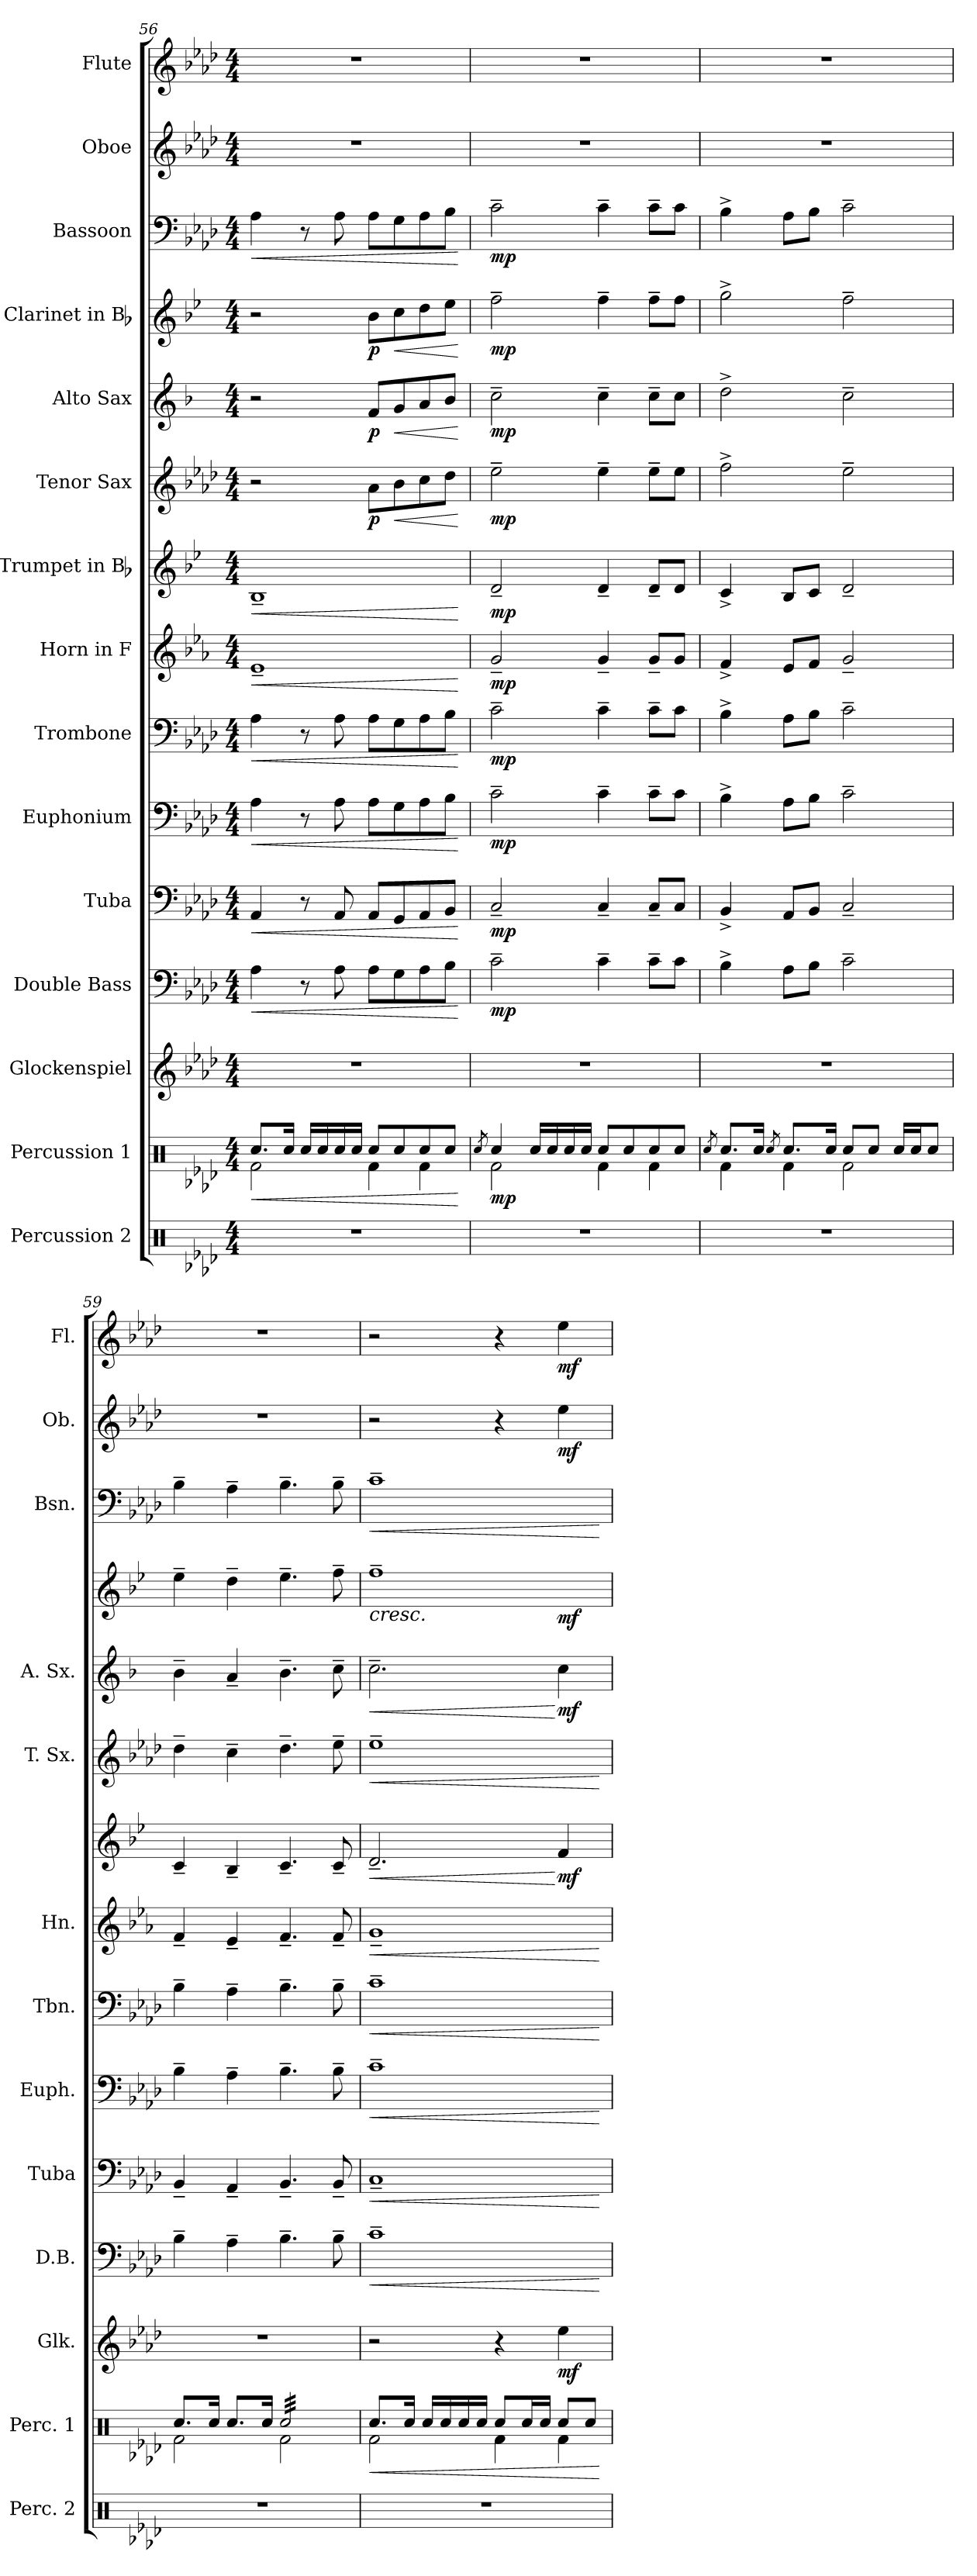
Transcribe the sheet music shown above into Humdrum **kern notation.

**kern	**kern	**dynam	**kern	**dynam	**kern	**dynam	**kern	**dynam	**kern	**dynam	**kern	**dynam	**kern	**dynam	**kern	**dynam	**kern	**dynam	**kern	**dynam	**kern	**dynam	**kern	**dynam	**kern	**dynam	**kern	**dynam
*part15	*part14	*part14	*part13	*part13	*part12	*part12	*part11	*part11	*part10	*part10	*part9	*part9	*part8	*part8	*part7	*part7	*part6	*part6	*part5	*part5	*part4	*part4	*part3	*part3	*part2	*part2	*part1	*part1
*staff15	*staff14	*staff14	*staff13	*staff13	*staff12	*staff12	*staff11	*staff11	*staff10	*staff10	*staff9	*staff9	*staff8	*staff8	*staff7	*staff7	*staff6	*staff6	*staff5	*staff5	*staff4	*staff4	*staff3	*staff3	*staff2	*staff2	*staff1	*staff1
*I"Percussion 2	*I"Percussion 1	*	*I"Glockenspiel	*	*I"Double Bass	*	*I"Tuba	*	*I"Euphonium	*	*I"Trombone	*	*I"Horn in F	*	*I"Trumpet in Bb	*	*I"Tenor Sax	*	*I"Alto Sax	*	*I"Clarinet in Bb	*	*I"Bassoon	*	*I"Oboe	*	*I"Flute	*
*I'Perc. 2	*I'Perc. 1	*	*I'Glk.	*	*I'D.B.	*	*I'Tuba	*	*I'Euph.	*	*I'Tbn.	*	*I'Hn.	*	*	*	*I'T. Sx.	*	*I'A. Sx.	*	*	*	*I'Bsn.	*	*I'Ob.	*	*I'Fl.	*
*clefX	*clefX	*	*clefG2	*	*clefF4	*	*clefF4	*	*clefF4	*	*clefF4	*	*clefG2	*	*clefG2	*	*clefG2	*	*clefG2	*	*clefG2	*	*clefF4	*	*clefG2	*	*clefG2	*
*	*	*	*ITrd-14c-24	*	*ITrd7c12	*	*	*	*	*	*	*	*ITrd4c7	*	*ITrd1c2	*	*ITrd8c14	*	*ITrd5c9	*	*ITrd1c2	*	*	*	*	*	*	*
*k[b-e-a-d-]	*k[b-e-a-d-]	*	*k[b-e-a-d-]	*	*k[b-e-a-d-]	*	*k[b-e-a-d-]	*	*k[b-e-a-d-]	*	*k[b-e-a-d-]	*	*k[b-e-a-d-]	*	*k[b-e-a-d-]	*	*k[b-e-a-d-]	*	*k[b-e-a-d-]	*	*k[b-e-a-d-]	*	*k[b-e-a-d-]	*	*k[b-e-a-d-]	*	*k[b-e-a-d-]	*
*A-:	*A-:	*	*A-:	*	*A-:	*	*A-:	*	*A-:	*	*A-:	*	*A-:	*	*A-:	*	*A-:	*	*A-:	*	*A-:	*	*A-:	*	*A-:	*	*A-:	*
*M4/4	*M4/4	*	*M4/4	*	*M4/4	*	*M4/4	*	*M4/4	*	*M4/4	*	*M4/4	*	*M4/4	*	*M4/4	*	*M4/4	*	*M4/4	*	*M4/4	*	*M4/4	*	*M4/4	*
=56	=56	=56	=56	=56	=56	=56	=56	=56	=56	=56	=56	=56	=56	=56	=56	=56	=56	=56	=56	=56	=56	=56	=56	=56	=56	=56	=56	=56
!	!	!LO:HP:b	!	!	!	!LO:HP:b	!	!LO:HP:b	!	!LO:HP:b	!	!LO:HP:b	!	!LO:HP:b	!	!LO:HP:b	!	!	!	!	!	!	!	!LO:HP:b	!	!	!	!
*	*^	*	*	*	*	*	*	*	*	*	*	*	*	*	*	*	*	*	*	*	*	*	*	*	*	*	*	*
1r	8.Rcc/L	2Rf\	<	1r	.	4AA-\	<	4AA-/	<	4A-\	<	4A-\	<	1A-~<	<	1A-~<	<	2r	.	2r	.	2r	.	4A-\	<	1r	.	1r	.
.	16Rcc/Jk	.	.	.	.	.	.	.	.	.	.	.	.	.	.	.	.	.	.	.	.	.	.	.	.	.	.	.	.
.	16Rcc/LL	.	.	.	.	8r	.	8r	.	8r	.	8r	.	.	.	.	.	.	.	.	.	.	.	8r	.	.	.	.	.
.	16Rcc/	.	.	.	.	.	.	.	.	.	.	.	.	.	.	.	.	.	.	.	.	.	.	.	.	.	.	.	.
.	16Rcc/	.	.	.	.	8AA-\	.	8AA-/	.	8A-\	.	8A-\	.	.	.	.	.	.	.	.	.	.	.	8A-\	.	.	.	.	.
.	16Rcc/JJ	.	.	.	.	.	.	.	.	.	.	.	.	.	.	.	.	.	.	.	.	.	.	.	.	.	.	.	.
!	!	!	!	!	!	!	!	!	!	!	!	!	!	!	!	!	!	!	!LO:DY:b	!	!LO:DY:b	!	!LO:DY:b	!	!	!	!	!	!
.	8Rcc/L	4Rf\	.	.	.	8AA-\L	.	8AA-/L	.	8A-\L	.	8A-\L	.	.	.	.	.	8A-\L	p	8A-/L	p	8a-\L	p	8A-\L	.	.	.	.	.
!	!	!	!	!	!	!	!	!	!	!	!	!	!	!	!	!	!	!	!LO:HP:b	!	!LO:HP:b	!	!LO:HP:b	!	!	!	!	!	!
.	8Rcc/	.	.	.	.	8GG\	.	8GG/	.	8G\	.	8G\	.	.	.	.	.	8B-\	<	8B-/	<	8b-\	<	8G\	.	.	.	.	.
.	8Rcc/	4Rf\	.	.	.	8AA-\	.	8AA-/	.	8A-\	.	8A-\	.	.	.	.	.	8c\	.	8c/	.	8cc\	.	8A-\	.	.	.	.	.
.	8Rcc/J	.	.	.	.	8BB-\J	.	8BB-/J	.	8B-\J	.	8B-\J	.	.	.	.	.	8d-\J	.	8d-/J	.	8dd-\J	.	8B-\J	.	.	.	.	.
*	*v	*v	*	*	*	*	*	*	*	*	*	*	*	*	*	*	*	*	*	*	*	*	*	*	*	*	*	*	*
.	.	[	.	.	.	[	.	[	.	[	.	[	.	[	.	[	.	[	.	[	.	[	.	[	.	.	.	.
!!LO:PB:g=z
=57	=57	=57	=57	=57	=57	=57	=57	=57	=57	=57	=57	=57	=57	=57	=57	=57	=57	=57	=57	=57	=57	=57	=57	=57	=57	=57	=57	=57
.	8qRcc/	.	.	.	.	.	.	.	.	.	.	.	.	.	.	.	.	.	.	.	.	.	.	.	.	.	.	.
*	*^	*	*	*	*	*	*	*	*	*	*	*	*	*	*	*	*	*	*	*	*	*	*	*	*	*	*	*
!	!	!	!LO:DY:b	!	!	!	!LO:DY:b	!	!LO:DY:b	!	!LO:DY:b	!	!LO:DY:b	!	!LO:DY:b	!	!LO:DY:b	!	!LO:DY:b	!	!LO:DY:b	!	!LO:DY:b	!	!LO:DY:b	!	!	!	!
1r	4Rcc/	2Rf\	mp	1r	.	2C~>\	mp	2C~</	mp	2c~>\	mp	2c~>\	mp	2c~</	mp	2c~</	mp	2e-~>\	mp	2e-~>\	mp	2ee-~>\	mp	2c~>\	mp	1r	.	1r	.
.	16Rcc/LL	.	.	.	.	.	.	.	.	.	.	.	.	.	.	.	.	.	.	.	.	.	.	.	.	.	.	.	.
.	16Rcc/	.	.	.	.	.	.	.	.	.	.	.	.	.	.	.	.	.	.	.	.	.	.	.	.	.	.	.	.
.	16Rcc/	.	.	.	.	.	.	.	.	.	.	.	.	.	.	.	.	.	.	.	.	.	.	.	.	.	.	.	.
.	16Rcc/JJ	.	.	.	.	.	.	.	.	.	.	.	.	.	.	.	.	.	.	.	.	.	.	.	.	.	.	.	.
.	8Rcc/L	4Rf\	.	.	.	4C~>\	.	4C~</	.	4c~>\	.	4c~>\	.	4c~</	.	4c~</	.	4e-~>\	.	4e-~>\	.	4ee-~>\	.	4c~>\	.	.	.	.	.
.	8Rcc/	.	.	.	.	.	.	.	.	.	.	.	.	.	.	.	.	.	.	.	.	.	.	.	.	.	.	.	.
.	8Rcc/	4Rf\	.	.	.	8C~>\L	.	8C~</L	.	8c~>\L	.	8c~>\L	.	8c~</L	.	8c~</L	.	8e-~>\L	.	8e-~>\L	.	8ee-~>\L	.	8c~>\L	.	.	.	.	.
.	8Rcc/J	.	.	.	.	8C\J	.	8C/J	.	8c\J	.	8c\J	.	8c/J	.	8c/J	.	8e-\J	.	8e-\J	.	8ee-\J	.	8c\J	.	.	.	.	.
=58	=58	=58	=58	=58	=58	=58	=58	=58	=58	=58	=58	=58	=58	=58	=58	=58	=58	=58	=58	=58	=58	=58	=58	=58	=58	=58	=58	=58	=58
.	8qRcc/	.	.	.	.	.	.	.	.	.	.	.	.	.	.	.	.	.	.	.	.	.	.	.	.	.	.	.	.
1r	8.Rcc/L	4Rf\	.	1r	.	4BB-^>\	.	4BB-^</	.	4B-^>\	.	4B-^>\	.	4B-^</	.	4B-^</	.	2f^>\	.	2f^>\	.	2ff^>\	.	4B-^>\	.	1r	.	1r	.
.	16Rcc/Jk	.	.	.	.	.	.	.	.	.	.	.	.	.	.	.	.	.	.	.	.	.	.	.	.	.	.	.	.
.	8qRcc/	.	.	.	.	.	.	.	.	.	.	.	.	.	.	.	.	.	.	.	.	.	.	.	.	.	.	.	.
.	8.Rcc/L	4Rf\	.	.	.	8AA-\L	.	8AA-/L	.	8A-\L	.	8A-\L	.	8A-/L	.	8A-/L	.	.	.	.	.	.	.	8A-\L	.	.	.	.	.
.	.	.	.	.	.	8BB-\J	.	8BB-/J	.	8B-\J	.	8B-\J	.	8B-/J	.	8B-/J	.	.	.	.	.	.	.	8B-\J	.	.	.	.	.
.	16Rcc/Jk	.	.	.	.	.	.	.	.	.	.	.	.	.	.	.	.	.	.	.	.	.	.	.	.	.	.	.	.
.	8Rcc/L	2Rf\	.	.	.	2C~>\	.	2C~</	.	2c~>\	.	2c~>\	.	2c~</	.	2c~</	.	2e-~>\	.	2e-~>\	.	2ee-~>\	.	2c~>\	.	.	.	.	.
.	8Rcc/J	.	.	.	.	.	.	.	.	.	.	.	.	.	.	.	.	.	.	.	.	.	.	.	.	.	.	.	.
.	16Rcc/LL	.	.	.	.	.	.	.	.	.	.	.	.	.	.	.	.	.	.	.	.	.	.	.	.	.	.	.	.
.	16Rcc/J	.	.	.	.	.	.	.	.	.	.	.	.	.	.	.	.	.	.	.	.	.	.	.	.	.	.	.	.
.	8Rcc/J	.	.	.	.	.	.	.	.	.	.	.	.	.	.	.	.	.	.	.	.	.	.	.	.	.	.	.	.
=59	=59	=59	=59	=59	=59	=59	=59	=59	=59	=59	=59	=59	=59	=59	=59	=59	=59	=59	=59	=59	=59	=59	=59	=59	=59	=59	=59	=59	=59
1r	8.Rcc/L	2Rf\	.	1r	.	4BB-~>\	.	4BB-~</	.	4B-~>\	.	4B-~>\	.	4B-~</	.	4B-~</	.	4d-~>\	.	4d-~>\	.	4dd-~>\	.	4B-~>\	.	1r	.	1r	.
.	16Rcc/Jk	.	.	.	.	.	.	.	.	.	.	.	.	.	.	.	.	.	.	.	.	.	.	.	.	.	.	.	.
.	8.Rcc/L	.	.	.	.	4AA-~>\	.	4AA-~</	.	4A-~>\	.	4A-~>\	.	4A-~</	.	4A-~</	.	4c~>\	.	4c~</	.	4cc~>\	.	4A-~>\	.	.	.	.	.
.	16Rcc/Jk	.	.	.	.	.	.	.	.	.	.	.	.	.	.	.	.	.	.	.	.	.	.	.	.	.	.	.	.
*	*tremolo	*	*	*	*	*	*	*	*	*	*	*	*	*	*	*	*	*	*	*	*	*	*	*	*	*	*	*	*
.	32Rcc/LLL	2Rf\	.	.	.	4.BB-~>\	.	4.BB-~</	.	4.B-~>\	.	4.B-~>\	.	4.B-~</	.	4.B-~</	.	4.d-~>\	.	4.d-~>\	.	4.dd-~>\	.	4.B-~>\	.	.	.	.	.
.	32Rcc/	.	.	.	.	.	.	.	.	.	.	.	.	.	.	.	.	.	.	.	.	.	.	.	.	.	.	.	.
.	32Rcc/	.	.	.	.	.	.	.	.	.	.	.	.	.	.	.	.	.	.	.	.	.	.	.	.	.	.	.	.
.	32Rcc/	.	.	.	.	.	.	.	.	.	.	.	.	.	.	.	.	.	.	.	.	.	.	.	.	.	.	.	.
.	32Rcc/	.	.	.	.	.	.	.	.	.	.	.	.	.	.	.	.	.	.	.	.	.	.	.	.	.	.	.	.
.	32Rcc/	.	.	.	.	.	.	.	.	.	.	.	.	.	.	.	.	.	.	.	.	.	.	.	.	.	.	.	.
.	32Rcc/	.	.	.	.	.	.	.	.	.	.	.	.	.	.	.	.	.	.	.	.	.	.	.	.	.	.	.	.
.	32Rcc/	.	.	.	.	.	.	.	.	.	.	.	.	.	.	.	.	.	.	.	.	.	.	.	.	.	.	.	.
.	32Rcc/	.	.	.	.	.	.	.	.	.	.	.	.	.	.	.	.	.	.	.	.	.	.	.	.	.	.	.	.
.	32Rcc/	.	.	.	.	.	.	.	.	.	.	.	.	.	.	.	.	.	.	.	.	.	.	.	.	.	.	.	.
.	32Rcc/	.	.	.	.	.	.	.	.	.	.	.	.	.	.	.	.	.	.	.	.	.	.	.	.	.	.	.	.
.	32Rcc/	.	.	.	.	.	.	.	.	.	.	.	.	.	.	.	.	.	.	.	.	.	.	.	.	.	.	.	.
.	32Rcc/	.	.	.	.	8BB-~>\	.	8BB-~</	.	8B-~>\	.	8B-~>\	.	8B-~</	.	8B-~</	.	8e-~>\	.	8e-~>\	.	8ee-~>\	.	8B-~>\	.	.	.	.	.
.	32Rcc/	.	.	.	.	.	.	.	.	.	.	.	.	.	.	.	.	.	.	.	.	.	.	.	.	.	.	.	.
.	32Rcc/	.	.	.	.	.	.	.	.	.	.	.	.	.	.	.	.	.	.	.	.	.	.	.	.	.	.	.	.
.	32Rcc/JJJ	.	.	.	.	.	.	.	.	.	.	.	.	.	.	.	.	.	.	.	.	.	.	.	.	.	.	.	.
*	*Xtremolo	*	*	*	*	*	*	*	*	*	*	*	*	*	*	*	*	*	*	*	*	*	*	*	*	*	*	*	*
=60	=60	=60	=60	=60	=60	=60	=60	=60	=60	=60	=60	=60	=60	=60	=60	=60	=60	=60	=60	=60	=60	=60	=60	=60	=60	=60	=60	=60	=60
!	!	!	!LO:HP:b	!	!	!	!LO:HP:b	!	!LO:HP:b	!	!LO:HP:b	!	!LO:HP:b	!	!LO:HP:b	!	!LO:HP:b	!	!LO:HP:b	!	!LO:HP:b	!	!LO:HP:b	!	!LO:HP:b	!	!	!	!
*	*	*	*	*	*	*	*	*	*	*	*	*	*	*	*	*	*	*	*	*	*	*^	*	*	*	*	*	*	*
1r	8.Rcc/L	2Rf\	<	2r	.	1C~>	<	1C~<	<	1c~>	<	1c~>	<	1c~<	<	2.c~</	<	1e-~>	<	2.e-~>\	<	1ee-~>	2.ryy	<	1c~>	<	2r	.	2r	.
.	16Rcc/Jk	.	.	.	.	.	.	.	.	.	.	.	.	.	.	.	.	.	.	.	.	.	.	.	.	.	.	.	.	.
.	16Rcc/LL	.	.	.	.	.	.	.	.	.	.	.	.	.	.	.	.	.	.	.	.	.	.	.	.	.	.	.	.	.
.	16Rcc/	.	.	.	.	.	.	.	.	.	.	.	.	.	.	.	.	.	.	.	.	.	.	.	.	.	.	.	.	.
.	16Rcc/	.	.	.	.	.	.	.	.	.	.	.	.	.	.	.	.	.	.	.	.	.	.	.	.	.	.	.	.	.
.	16Rcc/JJ	.	.	.	.	.	.	.	.	.	.	.	.	.	.	.	.	.	.	.	.	.	.	.	.	.	.	.	.	.
.	8Rcc/L	4Rf\	.	4r	.	.	.	.	.	.	.	.	.	.	.	.	.	.	.	.	.	.	.	.	.	.	4r	.	4r	.
.	16Rcc/L	.	.	.	.	.	.	.	.	.	.	.	.	.	.	.	.	.	.	.	.	.	.	.	.	.	.	.	.	.
.	16Rcc/JJ	.	.	.	.	.	.	.	.	.	.	.	.	.	.	.	.	.	.	.	.	.	.	.	.	.	.	.	.	.
!	!	!	!	!	!LO:DY:b	!	!	!	!	!	!	!	!	!	!	!	!LO:DY:n=1:b	!	!	!	!LO:DY:n=1:b	!	!	!LO:DY:b	!	!	!	!LO:DY:b	!	!LO:DY:b
.	8Rcc/L	4Rf\	.	4eeee-\	mf	.	.	.	.	.	.	.	.	.	.	4e-/	[ mf	.	.	4e-\	[ mf	.	4ryy	mf	.	.	4ee-\	mf	4ee-\	mf
.	8Rcc/J	.	.	.	.	.	.	.	.	.	.	.	.	.	.	.	.	.	.	.	.	.	.	.	.	.	.	.	.	.
*	*v	*v	*	*	*	*	*	*	*	*	*	*	*	*	*	*	*	*	*	*	*	*	*	*	*	*	*	*	*	*
.	.	[	.	.	.	[	.	[	.	[	.	[	.	[	.	.	.	[	.	.	.	.	[	.	[	.	.	.	.
*	*	*	*	*	*	*	*	*	*	*	*	*	*	*	*	*	*	*	*	*	*v	*v	*	*	*	*	*	*	*
=	=	=	=	=	=	=	=	=	=	=	=	=	=	=	=	=	=	=	=	=	=	=	=	=	=	=	=	=
*-	*-	*-	*-	*-	*-	*-	*-	*-	*-	*-	*-	*-	*-	*-	*-	*-	*-	*-	*-	*-	*-	*-	*-	*-	*-	*-	*-	*-
